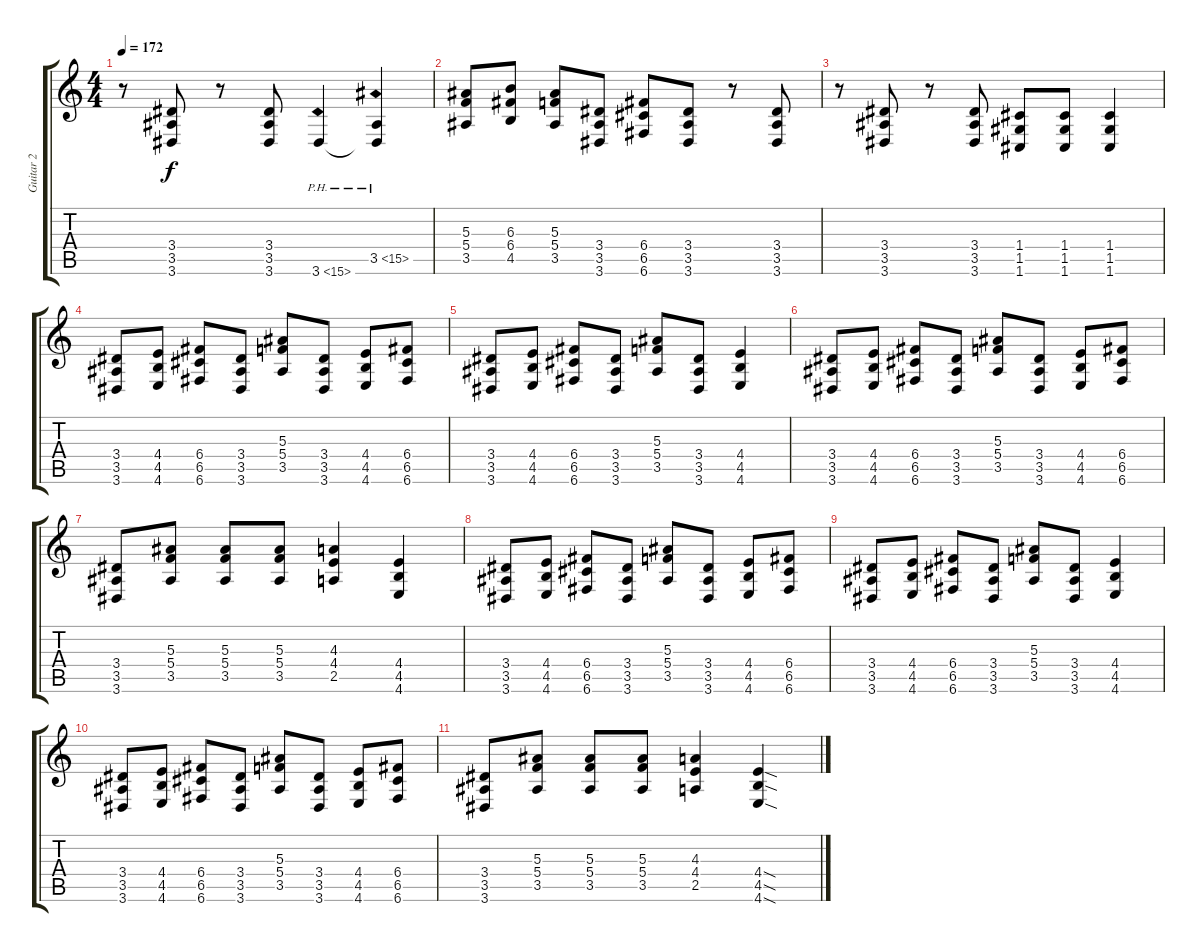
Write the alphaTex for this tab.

\track ("Guitar 2" "Guitar 2") {instrument distortionguitar}
\staff {score tabs}
\tuning (D4 A3 F3 C3 G2 C2) {hide}
\ts (4 4)
\tempo 172
\clef g2
\ks c
r.8{dy f} (3.4 3.5 3.6).8 r.8 (3.4 3.5 3.6).8 3.6{ph 12}.4 (3.5{ph 12} 3.6{t}).4 |
(5.3 5.4 3.5).8 (6.3 6.4 4.5).8 (5.3 5.4 3.5).8 (3.4 3.5 3.6).8 (6.4 6.5 6.6).8 (3.4 3.5 3.6).8 r.8 (3.4 3.5 3.6).8 |
r.8 (3.4 3.5 3.6).8 r.8 (3.4 3.5 3.6).8 (1.4 1.5 1.6).8 (1.4 1.5 1.6).8 (1.4 1.5 1.6).4 |
(3.4 3.5 3.6).8 (4.4 4.5 4.6).8 (6.4 6.5 6.6).8 (3.4 3.5 3.6).8 (5.3 5.4 3.5).8 (3.4 3.5 3.6).8 (4.4 4.5 4.6).8 (6.4 6.5 6.6).8 |
(3.4 3.5 3.6).8 (4.4 4.5 4.6).8 (6.4 6.5 6.6).8 (3.4 3.5 3.6).8 (5.3 5.4 3.5).8 (3.4 3.5 3.6).8 (4.4 4.5 4.6).4 |
(3.4 3.5 3.6).8 (4.4 4.5 4.6).8 (6.4 6.5 6.6).8 (3.4 3.5 3.6).8 (5.3 5.4 3.5).8 (3.4 3.5 3.6).8 (4.4 4.5 4.6).8 (6.4 6.5 6.6).8 |
(3.4 3.5 3.6).8 (5.3 5.4 3.5).8 (5.3 5.4 3.5).8 (5.3 5.4 3.5).8 (4.3 4.4 2.5).4 (4.4 4.5 4.6).4 |
(3.4 3.5 3.6).8 (4.4 4.5 4.6).8 (6.4 6.5 6.6).8 (3.4 3.5 3.6).8 (5.3 5.4 3.5).8 (3.4 3.5 3.6).8 (4.4 4.5 4.6).8 (6.4 6.5 6.6).8 |
(3.4 3.5 3.6).8 (4.4 4.5 4.6).8 (6.4 6.5 6.6).8 (3.4 3.5 3.6).8 (5.3 5.4 3.5).8 (3.4 3.5 3.6).8 (4.4 4.5 4.6).4 |
(3.4 3.5 3.6).8 (4.4 4.5 4.6).8 (6.4 6.5 6.6).8 (3.4 3.5 3.6).8 (5.3 5.4 3.5).8 (3.4 3.5 3.6).8 (4.4 4.5 4.6).8 (6.4 6.5 6.6).8 |
(3.4 3.5 3.6).8 (5.3 5.4 3.5).8 (5.3 5.4 3.5).8 (5.3 5.4 3.5).8 (4.3 4.4 2.5).4 (4.4{sod} 4.5{sod} 4.6{sod}).4
